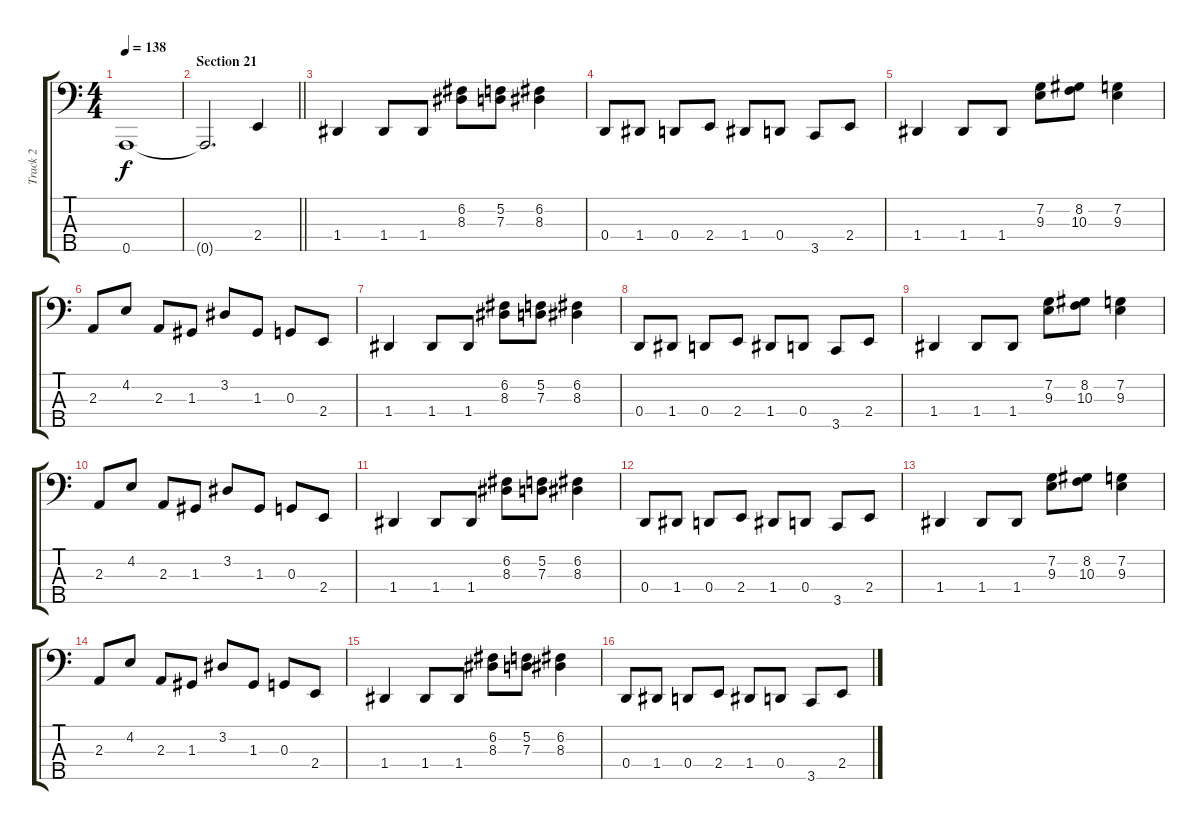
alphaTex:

\track ("Track 2" "Track 2") {instrument electricbassfinger}
\staff {score tabs}
\tuning (F2 C2 G1 D1 A0) {hide}
\ts (4 4)
\tempo 138
\clef f4
\ks c
0.5{t}.1{dy f} |
\section ("" "Section 21")
\barLineRight lightlight
0.5{t}.2{d} 2.4.4 |
1.4.4 1.4.8 1.4.8 (6.2 8.3).8 (5.2 7.3).8 (6.2 8.3).4 |
0.4.8 1.4.8 0.4.8 2.4.8 1.4.8 0.4.8 3.5.8 2.4.8 |
1.4.4 1.4.8 1.4.8 (7.2 9.3).8 (8.2 10.3).8 (7.2 9.3).4 |
2.3.8 4.2.8 2.3.8 1.3.8 3.2.8 1.3.8 0.3.8 2.4.8 |
1.4.4 1.4.8 1.4.8 (6.2 8.3).8 (5.2 7.3).8 (6.2 8.3).4 |
0.4.8 1.4.8 0.4.8 2.4.8 1.4.8 0.4.8 3.5.8 2.4.8 |
1.4.4 1.4.8 1.4.8 (7.2 9.3).8 (8.2 10.3).8 (7.2 9.3).4 |
2.3.8 4.2.8 2.3.8 1.3.8 3.2.8 1.3.8 0.3.8 2.4.8 |
1.4.4 1.4.8 1.4.8 (6.2 8.3).8 (5.2 7.3).8 (6.2 8.3).4 |
0.4.8 1.4.8 0.4.8 2.4.8 1.4.8 0.4.8 3.5.8 2.4.8 |
1.4.4 1.4.8 1.4.8 (7.2 9.3).8 (8.2 10.3).8 (7.2 9.3).4 |
2.3.8 4.2.8 2.3.8 1.3.8 3.2.8 1.3.8 0.3.8 2.4.8 |
1.4.4 1.4.8 1.4.8 (6.2 8.3).8 (5.2 7.3).8 (6.2 8.3).4 |
0.4.8 1.4.8 0.4.8 2.4.8 1.4.8 0.4.8 3.5.8 2.4.8
